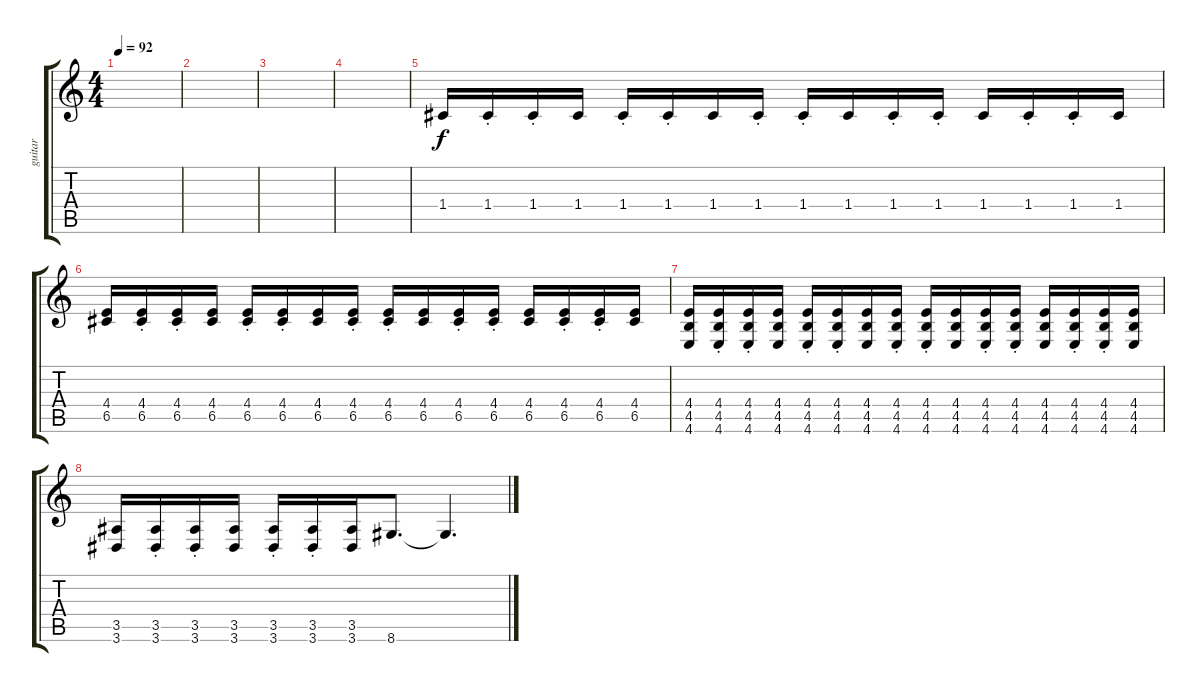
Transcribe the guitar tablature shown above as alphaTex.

\track ("guitar" "guitar") {instrument overdrivenguitar}
\staff {score tabs}
\tuning (D4 A3 F3 C3 G2 C2) {hide}
\ts (4 4)
\tempo 92
\clef g2
\ks c
|
|
|
|
1.4.16{volume 16} 1.4{st}.16 1.4{st}.16 1.4.16 1.4{st}.16 1.4{st}.16 1.4.16 1.4{st}.16 1.4{st}.16 1.4.16 1.4{st}.16 1.4{st}.16 1.4.16 1.4{st}.16 1.4{st}.16 1.4.16 |
(4.4 6.5).16 (4.4{st} 6.5{st}).16 (4.4{st} 6.5{st}).16 (4.4 6.5).16 (4.4{st} 6.5{st}).16 (4.4{st} 6.5{st}).16 (4.4 6.5).16 (4.4{st} 6.5{st}).16 (4.4{st} 6.5{st}).16 (4.4 6.5).16 (4.4{st} 6.5{st}).16 (4.4{st} 6.5{st}).16 (4.4 6.5).16 (4.4{st} 6.5{st}).16 (4.4{st} 6.5{st}).16 (4.4 6.5).16 |
(4.4 4.5 4.6).16 (4.4{st} 4.5{st} 4.6{st}).16 (4.4{st} 4.5{st} 4.6{st}).16 (4.4 4.5 4.6).16 (4.4{st} 4.5{st} 4.6{st}).16 (4.4{st} 4.5{st} 4.6{st}).16 (4.4 4.5 4.6).16 (4.4{st} 4.5{st} 4.6{st}).16 (4.4{st} 4.5{st} 4.6{st}).16 (4.4 4.5 4.6).16 (4.4{st} 4.5{st} 4.6{st}).16 (4.4{st} 4.5{st} 4.6{st}).16 (4.4 4.5 4.6).16 (4.4{st} 4.5{st} 4.6{st}).16 (4.4{st} 4.5{st} 4.6{st}).16 (4.4 4.5 4.6).16 |
(3.5 3.6).16 (3.5{st} 3.6{st}).16 (3.5{st} 3.6{st}).16 (3.5 3.6).16 (3.5{st} 3.6{st}).16 (3.5{st} 3.6{st}).16 (3.5 3.6).16 8.6.8{d} 8.6{t}.4{d}
